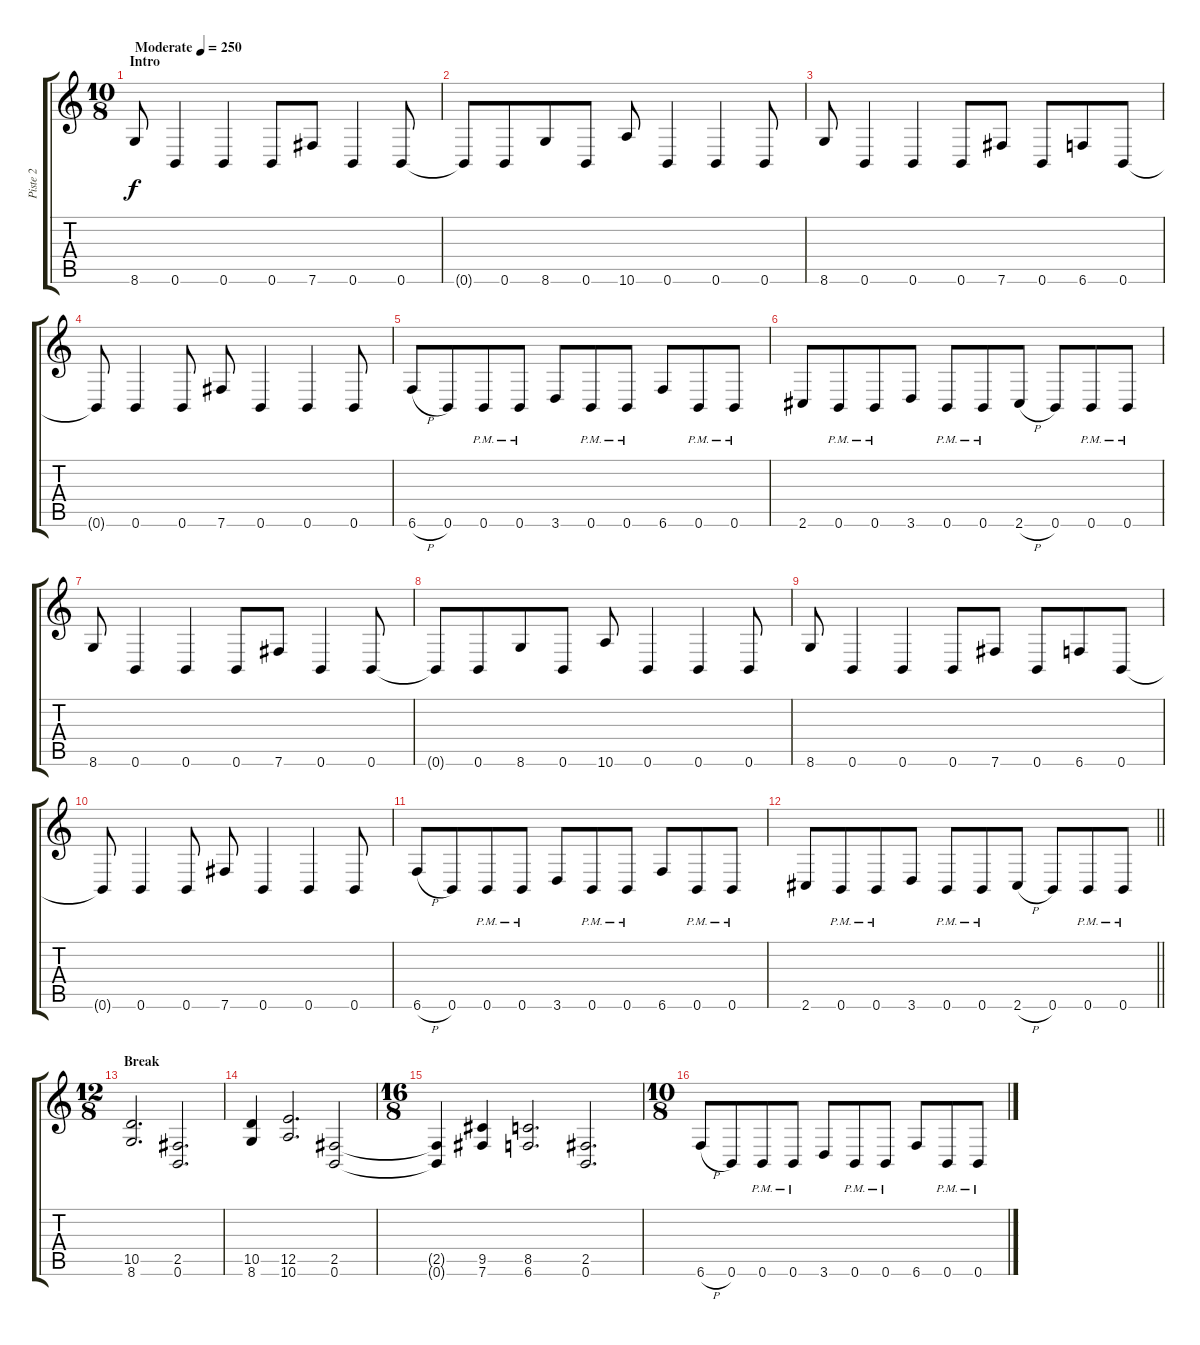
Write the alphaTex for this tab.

\track ("Piste 2" "Piste 2") {instrument distortionguitar}
\staff {score tabs}
\tuning (B3 Gb3 D3 A2 E2 B1) {hide}
\ts (10 8)
\section ("" "Intro")
\tempo (250 "Moderate")
\clef g2
\ks c
8.6.8{dy f instrument distortionguitar} 0.6.4 0.6.4 0.6.8 7.6.8 0.6.4 0.6.8 |
0.6{t}.8 0.6.8 8.6.8 0.6.8 10.6.8 0.6.4 0.6.4 0.6.8 |
8.6.8 0.6.4 0.6.4 0.6.8 7.6.8 0.6.8 6.6.8 0.6.8 |
0.6{t}.8 0.6.4 0.6.8 7.6.8 0.6.4 0.6.4 0.6.8 |
6.6{h}.8 0.6.8 0.6{pm}.8 0.6{pm}.8 3.6.8 0.6{pm}.8 0.6{pm}.8 6.6.8 0.6{pm}.8 0.6{pm}.8 |
2.6.8 0.6{pm}.8 0.6{pm}.8 3.6.8 0.6{pm}.8 0.6{pm}.8 2.6{h}.8 0.6.8 0.6{pm}.8 0.6{pm}.8 |
8.6.8 0.6.4 0.6.4 0.6.8 7.6.8 0.6.4 0.6.8 |
0.6{t}.8 0.6.8 8.6.8 0.6.8 10.6.8 0.6.4 0.6.4 0.6.8 |
8.6.8 0.6.4 0.6.4 0.6.8 7.6.8 0.6.8 6.6.8 0.6.8 |
0.6{t}.8 0.6.4 0.6.8 7.6.8 0.6.4 0.6.4 0.6.8 |
6.6{h}.8 0.6.8 0.6{pm}.8 0.6{pm}.8 3.6.8 0.6{pm}.8 0.6{pm}.8 6.6.8 0.6{pm}.8 0.6{pm}.8 |
\barLineRight lightlight
2.6.8 0.6{pm}.8 0.6{pm}.8 3.6.8 0.6{pm}.8 0.6{pm}.8 2.6{h}.8 0.6.8 0.6{pm}.8 0.6{pm}.8 |
\ts (12 8)
\section ("" "Break")
(10.5 8.6).2{d} (2.5 0.6).2{d} |
(10.5 8.6).4 (12.5 10.6).2{d} (2.5 0.6).2 |
\ts (16 8)
(2.5{t} 0.6{t}).4 (9.5 7.6).4 (8.5 6.6).2{d} (2.5 0.6).2{d} |
\ts (10 8)
6.6{h}.8 0.6.8 0.6{pm}.8 0.6{pm}.8 3.6.8 0.6{pm}.8 0.6{pm}.8 6.6.8 0.6{pm}.8 0.6{pm}.8
